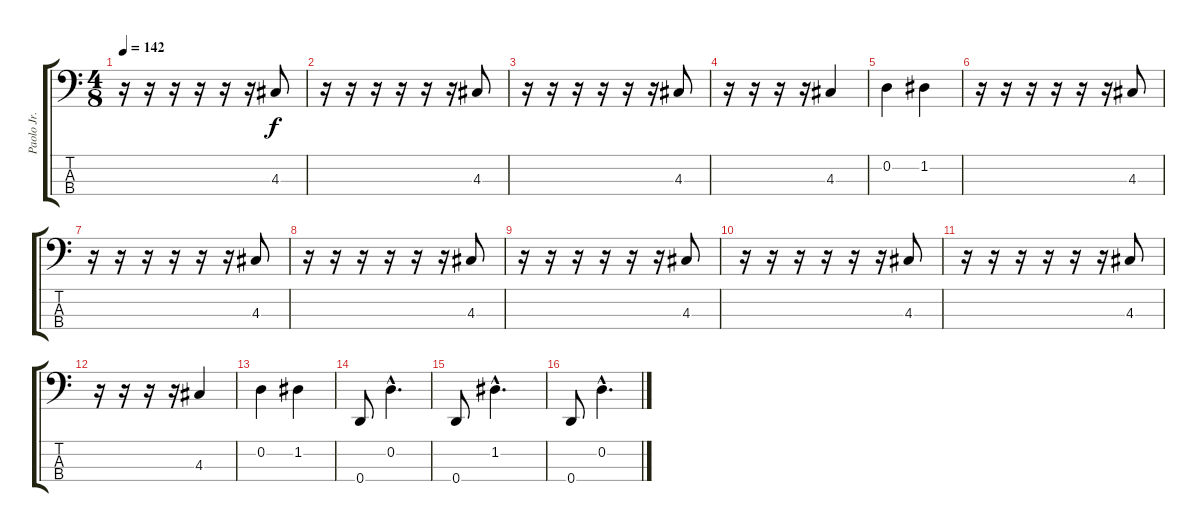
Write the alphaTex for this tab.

\track ("Paolo Jr." "Paolo Jr.") {instrument electricbasspick}
\staff {score tabs}
\tuning (G2 D2 A1 D1) {hide}
\ts (4 8)
\tempo 142
\clef f4
\ks c
r.16{dy f} r.16 r.16 r.16 r.16 r.16 4.3.8 |
r.16 r.16 r.16 r.16 r.16 r.16 4.3.8 |
r.16 r.16 r.16 r.16 r.16 r.16 4.3.8 |
r.16 r.16 r.16 r.16 4.3.4 |
0.2.4 1.2.4 |
r.16 r.16 r.16 r.16 r.16 r.16 4.3.8 |
r.16 r.16 r.16 r.16 r.16 r.16 4.3.8 |
r.16 r.16 r.16 r.16 r.16 r.16 4.3.8 |
r.16 r.16 r.16 r.16 r.16 r.16 4.3.8 |
r.16 r.16 r.16 r.16 r.16 r.16 4.3.8 |
r.16 r.16 r.16 r.16 r.16 r.16 4.3.8 |
r.16 r.16 r.16 r.16 4.3.4 |
0.2.4 1.2.4 |
0.4.8 0.2{hac}.4{d} |
0.4.8 1.2{hac}.4{d} |
0.4.8 0.2{hac}.4{d}
